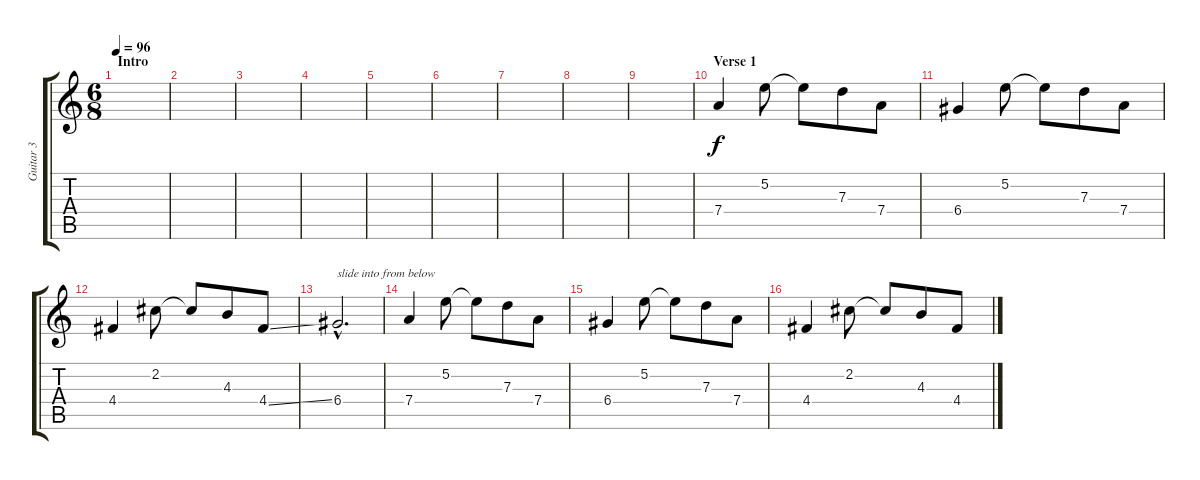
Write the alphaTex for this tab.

\track ("Guitar 3" "Guitar 3") {instrument electricguitarclean}
\staff {score tabs}
\tuning (E4 B3 G3 D3 A2 E2) {hide}
\ts (6 8)
\section ("" "Intro")
\tempo 96
\clef g2
\ks c
|
|
|
|
|
|
|
|
|
\section ("" "Verse 1")
7.4.4 5.2.8 5.2{t}.8 7.3.8 7.4.8 |
6.4.4 5.2.8 5.2{t}.8 7.3.8 7.4.8 |
4.4.4 2.2.8 2.2{t}.8 4.3.8 4.4{ss}.8 |
6.4{hac}.2{d txt "slide into from below"} |
7.4.4 5.2.8 5.2{t}.8 7.3.8 7.4.8 |
6.4.4 5.2.8 5.2{t}.8 7.3.8 7.4.8 |
4.4.4 2.2.8 2.2{t}.8 4.3.8 4.4{ss}.8
